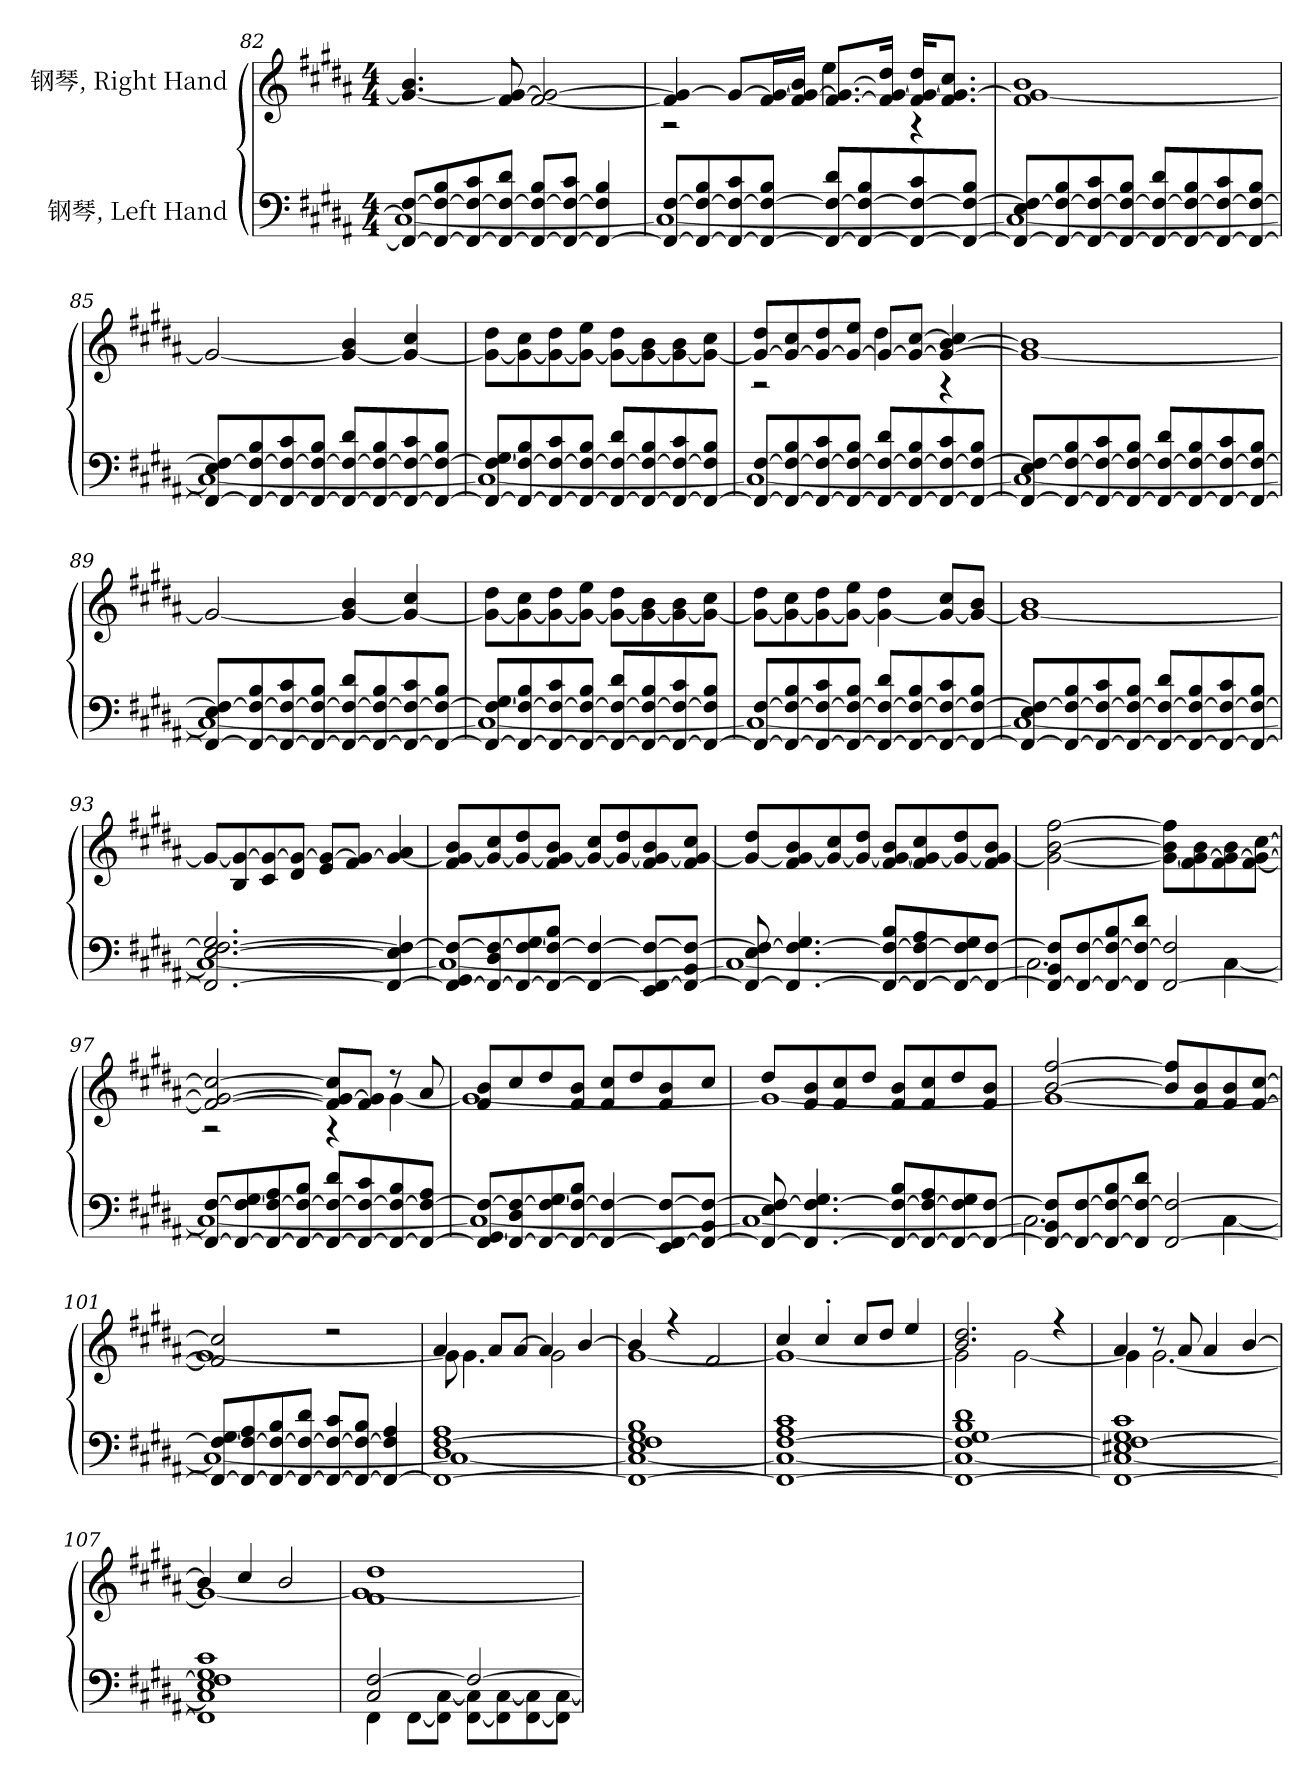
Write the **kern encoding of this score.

**kern	**kern
*part2	*part1
*staff2	*staff1
*I"钢琴, Left Hand	*I"钢琴, Right Hand
*clefF4	*clefG2
*k[f#c#g#d#a#]	*k[f#c#g#d#a#]
*M4/4	*M4/4
=82	=82
*^	*
8FF#/_ [8F#/L	1C#_	4.g#/_ 4.b/
8FF#/_ 8F#/_ 8B/	.	.
8FF#/_ 8F#/_ 8c#/	.	.
8FF#/_ 8F#/_ 8d#/J	.	8f#/ 8g#/_
8FF#/_ 8F#/_ 8B/L	.	[2f#/ 2g#/_
8FF#/_ 8F#/_ 8c#/J	.	.
4FF#/_ 4F#/] 4B/	.	.
!!LO:LB:g=z
=83	=83	=83
*	*	*^
8FF#/_ [8F#/L	1C#_	4f#/] 4g#/_	2r
8FF#/_ 8F#/_ 8B/	.	.	.
8FF#/_ 8F#/_ 8c#/	.	8g#/L_	.
8FF#/_ 8F#/_ 8B/J	.	16f#/ 16g#/_L	.
.	.	16f#/ 16g#/_ 16b/JJ	.
8FF#/_ 8F#/_ 8d#/L	.	[8.f#/ 8.g#/_L	4ee\
8FF#/_ 8F#/_ 8B/	.	.	.
.	.	16f#/] 16g#/_ 16dd#/Jk	.
8FF#/_ 8F#/_ 8c#/	.	16f#/ 16g#/_ 16dd#/KL	4r
.	.	8.f#/ 8.g#/_ 8.cc#/J	.
8FF#/_ 8F#/_ 8B/J	.	.	.
*	*	*v	*v
=84	=84	=84
8FF#/_ 8E/ 8F#/_L	1C#_	1f# 1g#_ 1b
8FF#/_ 8F#/_ 8B/	.	.
8FF#/_ 8F#/_ 8c#/	.	.
8FF#/_ 8F#/_ 8B/J	.	.
8FF#/_ 8F#/_ 8d#/L	.	.
8FF#/_ 8F#/_ 8B/	.	.
8FF#/_ 8F#/_ 8c#/	.	.
8FF#/_ 8F#/_ 8B/J	.	.
!!LO:LB:g=z
=85	=85	=85
8FF#/_ 8E/ 8F#/_L	1C#_	2g#/_
8FF#/_ 8F#/_ 8B/	.	.
8FF#/_ 8F#/_ 8c#/	.	.
8FF#/_ 8F#/_ 8B/J	.	.
8FF#/_ 8F#/_ 8d#/L	.	4g#/_ 4b/
8FF#/_ 8F#/_ 8B/	.	.
8FF#/_ 8F#/_ 8c#/	.	4g#/_ 4cc#/
8FF#/_ 8F#/_ 8B/J	.	.
=86	=86	=86
8FF#/_ 8F#/_ 8G#/L	1C#_	8g#\_ 8dd#\L
8FF#/_ 8F#/_ 8B/	.	8g#\_ 8cc#\
8FF#/_ 8F#/_ 8c#/	.	8g#\_ 8dd#\
8FF#/_ 8F#/_ 8B/J	.	8g#\_ 8ee\J
8FF#/_ 8F#/_ 8d#/L	.	8g#\_ 8dd#\L
8FF#/_ 8F#/_ 8B/	.	8g#\_ 8b\
8FF#/_ 8F#/_ 8c#/	.	8g#\_ 8b\
8FF#/_ 8F#/] 8B/J	.	8g#\_ 8cc#\J
!!LO:LB:g=z
=87	=87	=87
*	*	*^
8FF#/_ [8F#/L	1C#_	8g#/_ 8dd#/L	2r
8FF#/_ 8F#/_ 8B/	.	8g#/_ 8cc#/	.
8FF#/_ 8F#/_ 8c#/	.	8g#/_ 8dd#/	.
8FF#/_ 8F#/_ 8B/J	.	8g#/_ 8ee/J	.
8FF#/_ 8F#/_ 8d#/L	.	8g#/L_	4dd#\
8FF#/_ 8F#/_ 8B/	.	8g#/_ [8cc#/J	.
8FF#/_ 8F#/_ 8c#/	.	4g#/_ [4b/ 4cc#/]	4r
8FF#/_ 8F#/_ 8B/J	.	.	.
*	*	*v	*v
=88	=88	=88
8FF#/_ 8E/ 8F#/_L	1C#_	1g#_ 1b]
8FF#/_ 8F#/_ 8B/	.	.
8FF#/_ 8F#/_ 8c#/	.	.
8FF#/_ 8F#/_ 8B/J	.	.
8FF#/_ 8F#/_ 8d#/L	.	.
8FF#/_ 8F#/_ 8B/	.	.
8FF#/_ 8F#/_ 8c#/	.	.
8FF#/_ 8F#/_ 8B/J	.	.
!!LO:PB:g=z
=89	=89	=89
8FF#/_ 8E/ 8F#/_L	1C#_	2g#/_
8FF#/_ 8F#/_ 8B/	.	.
8FF#/_ 8F#/_ 8c#/	.	.
8FF#/_ 8F#/_ 8B/J	.	.
8FF#/_ 8F#/_ 8d#/L	.	4g#/_ 4b/
8FF#/_ 8F#/_ 8B/	.	.
8FF#/_ 8F#/_ 8c#/	.	4g#/_ 4cc#/
8FF#/_ 8F#/_ 8B/J	.	.
=90	=90	=90
8FF#/_ 8F#/_ 8G#/L	1C#_	8g#\_ 8dd#\L
8FF#/_ 8F#/_ 8B/	.	8g#\_ 8cc#\
8FF#/_ 8F#/_ 8c#/	.	8g#\_ 8dd#\
8FF#/_ 8F#/_ 8B/J	.	8g#\_ 8ee\J
8FF#/_ 8F#/_ 8d#/L	.	8g#\_ 8dd#\L
8FF#/_ 8F#/_ 8B/	.	8g#\_ 8b\
8FF#/_ 8F#/_ 8c#/	.	8g#\_ 8b\
8FF#/_ 8F#/] 8B/J	.	8g#\_ 8cc#\J
!!LO:LB:g=z
=91	=91	=91
8FF#/_ [8F#/L	1C#_	8g#\_ 8dd#\L
8FF#/_ 8F#/_ 8B/	.	8g#\_ 8cc#\
8FF#/_ 8F#/_ 8c#/	.	8g#\_ 8dd#\
8FF#/_ 8F#/_ 8B/J	.	8g#\_ 8ee\J
8FF#/_ 8F#/_ 8d#/L	.	4g#\_ 4dd#\
8FF#/_ 8F#/_ 8B/	.	.
8FF#/_ 8F#/_ 8c#/	.	8g#/_ 8cc#/L
8FF#/_ 8F#/_ 8B/J	.	8g#/_ 8b/J
=92	=92	=92
8FF#/_ 8E/ 8F#/_L	1C#_	1g#_ 1b
8FF#/_ 8F#/_ 8B/	.	.
8FF#/_ 8F#/_ 8c#/	.	.
8FF#/_ 8F#/_ 8B/J	.	.
8FF#/_ 8F#/_ 8d#/L	.	.
8FF#/_ 8F#/_ 8B/	.	.
8FF#/_ 8F#/_ 8c#/	.	.
8FF#/_ 8F#/_ 8B/J	.	.
=93	=93	=93
2.FF#/_ [2.E/ 2.F#/_ 2.G#/	1C#_	8g#/L_
.	.	8B/ 8g#/_
.	.	8c#/ 8g#/_
.	.	8d#/ 8g#/_J
.	.	8e/ 8g#/_L
.	.	8f#/ 8g#/_J
4FF#/_ 4E/] 4F#/_	.	4g#/_ 4a#/
!!LO:LB:g=z
=94	=94	=94
8FF#/_ 8GG#/ 8F#/_L	1C#_	8f#/ 8g#/_ 8b/L
8FF#/_ 8D#/ 8F#/_	.	8g#/_ 8cc#/
8FF#/_ 8F#/_ 8G#/	.	8g#/_ 8dd#/
8FF#/_ 8F#/_ 8B/J	.	8f#/ 8g#/_ 8b/J
4FF#/_ 4F#/_	.	8g#/_ 8cc#/L
.	.	8g#/_ 8dd#/
8EE/ 8FF#/_ 8F#/_L	.	8f#/ 8g#/_ 8b/
8FF#/_ 8BB/ 8F#/_J	.	8f#/ 8g#/_ 8cc#/J
=95	=95	=95
8FF#/_ 8E/ 8F#/_	1C#_	8g#/_ 8dd#/L
4.FF#/_ 4.F#/_ 4.G#/	.	8f#/ 8g#/_ 8b/
.	.	8g#/_ 8cc#/
.	.	8g#/_ 8dd#/J
8FF#/_ 8F#/_ 8B/L	.	8f#/ 8g#/_ 8b/L
8FF#/_ 8F#/_ 8A#/	.	8f#/ 8g#/_ 8cc#/
8FF#/_ 8F#/] 8G#/	.	8g#/_ 8dd#/
8FF#/_ [8F#/J	.	8f#/ 8g#/_ 8b/J
!!LO:LB:g=z
=96	=96	=96
8FF#/_ 8BB/ 8F#/]L	2.C#\]	2g#\_ [2b\ [2ff#\
8FF#/_ [8F#/	.	.
8FF#/_ 8F#/_ 8B/	.	.
8FF#/] 8F#/_ 8d#/J	.	.
[2FF#/ 2F#/]	.	8g#\_ 8b\] 8ff#\]L
.	.	8f#\ 8g#\_ 8b\
.	[4C#\	8f#\ 8g#\_ 8b\
.	.	[8f#\ 8g#\_ [8cc#\J
=97	=97	=97
*	*	*^
8FF#/_ [8F#/L	1C#_	2f#/_ 2g#/_ 2cc#/_	2r
8FF#/_ 8F#/_ 8G#/	.	.	.
8FF#/_ 8F#/_ 8A#/	.	.	.
8FF#/_ 8F#/_ 8B/J	.	.	.
8FF#/_ 8F#/_ 8d#/L	.	8f#/] 8g#/_ 8cc#/]L	4r
8FF#/_ 8F#/_ 8c#/	.	8f#/ 8g#/]J	.
8FF#/_ 8F#/_ 8B/	.	8r	[4g#\
8FF#/_ 8F#/_ 8A#/J	.	8a#/	.
!!LO:LB:g=z	!!
=98	=98	=98	=98
8FF#/_ 8GG#/ 8F#/_L	1C#_	8f#/ 8b/L	1g#_
8FF#/_ 8D#/ 8F#/_	.	8cc#/	.
8FF#/_ 8F#/_ 8G#/	.	8dd#/	.
8FF#/_ 8F#/_ 8B/J	.	8f#/ 8b/J	.
4FF#/_ 4F#/_	.	8f#/ 8cc#/L	.
.	.	8dd#/	.
8EE/ 8FF#/_ 8F#/_L	.	8f#/ 8b/	.
8FF#/_ 8BB/ 8F#/_J	.	8cc#/J	.
=99	=99	=99	=99
8FF#/_ 8E/ 8F#/_	1C#_	8dd#/L	1g#_
4.FF#/_ 4.F#/_ 4.G#/	.	8f#/ 8b/	.
.	.	8f#/ 8cc#/	.
.	.	8dd#/J	.
8FF#/_ 8F#/_ 8B/L	.	8f#/ 8b/L	.
8FF#/_ 8F#/_ 8A#/	.	8f#/ 8cc#/	.
8FF#/_ 8F#/] 8G#/	.	8dd#/	.
8FF#/_ [8F#/J	.	8f#/ 8b/J	.
=100	=100	=100	=100
8FF#/_ 8BB/ 8F#/]L	2.C#\]	[2b/ [2ff#/	1g#_
8FF#/_ [8F#/	.	.	.
8FF#/_ 8F#/_ 8B/	.	.	.
8FF#/] 8F#/_ 8d#/J	.	.	.
[2FF#/ 2F#/_	.	8b/] 8ff#/]L	.
.	.	8f#/ 8b/	.
.	[4C#\	8f#/ 8b/	.
.	.	[8f#/ [8cc#/J	.
!!LO:LB:g=z	!!
=101	=101	=101	=101
8FF#/_ 8F#/_ 8G#/L	1C#_	2f#/] 2cc#/]	1g#_
8FF#/_ 8F#/_ 8A#/	.	.	.
8FF#/_ 8F#/_ 8B/	.	.	.
8FF#/_ 8F#/_ 8d#/J	.	.	.
8FF#/_ 8F#/_ 8c#/L	.	2r	.
8FF#/_ 8F#/_ 8B/J	.	.	.
4FF#/_ 4F#/] 4A#/	.	.	.
=102	=102	=102	=102
1FF#_ 1D# [1F# 1A#	1C#_	4a#/	8g#\]
.	.	.	4.g#\
.	.	8a#/L	.
.	.	[8a#/J	.
.	.	4a#/]	2g#\
.	.	[4b/	.
=103	=103	=103	=103
1FF#_ 1E 1F#] 1G# 1B	1C#_	4b/]	[1g#
.	.	4r	.
.	.	2f#/	.
=104	=104	=104	=104
1FF#_ [1F# 1A# 1c#	1C#_	4cc#/	1g#_
.	.	4cc#'/	.
.	.	8cc#/L	.
.	.	8dd#/J	.
.	.	4ee/	.
=105	=105	=105	=105
1FF#_ 1F#_ 1G# 1B 1d#	1C#_	2.b/ 2.dd#/	2g#\]
.	.	.	[2g#\
.	.	4r	.
!!LO:PB:g=z	!!
=106	=106	=106	=106
1FF#_ 1E#X 1F#_ 1G# 1c#	1C#_	4a#/	4g#\]
.	.	8r	[2.g#\
.	.	8a#/	.
.	.	4a#/	.
.	.	[4b/	.
=107	=107	=107	=107
1FF#] 1E 1F#] 1G# 1c#	1C#]	4b/]	1g#_
.	.	4cc#/	.
.	.	2b/	.
=108	=108	=108	=108
2C#/ [2F#/	4FF#\	1f# 1dd#	1g#_
.	[8FF#\L	.	.
.	8FF#\] [8C#\J	.	.
2F#/_	[8FF#\ 8C#\]L	.	.
.	8FF#\] [8C#\	.	.
.	[8FF#\ 8C#\]	.	.
.	8FF#\] [8C#\J	.	.
*v	*v	*	*
*	*v	*v
=	=
*-	*-
